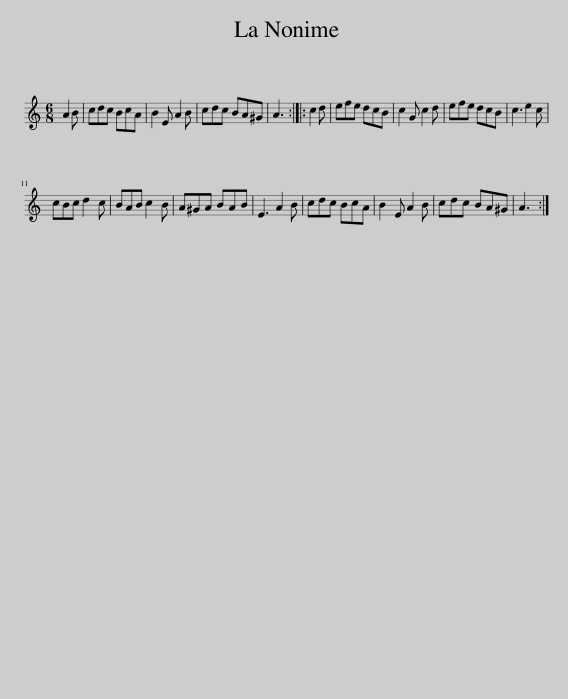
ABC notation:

X:1
L:1/8
M:6/8
I:linebreak $
K:C
V:1 treble
V:1
 A2 B | cdc BcA | B2 E A2 B | cdc BA^G | A3 :: %5
 c2 d | efe dcB | c2 G c2 d | efe dcB | c3 e2 c |$ %10
 cBc d2 c | BAB c2 B | A^GA BAB | E3 A2 B | cdc BcA | %15
 B2 E A2 B | cdc BA^G | A3 :| %18
